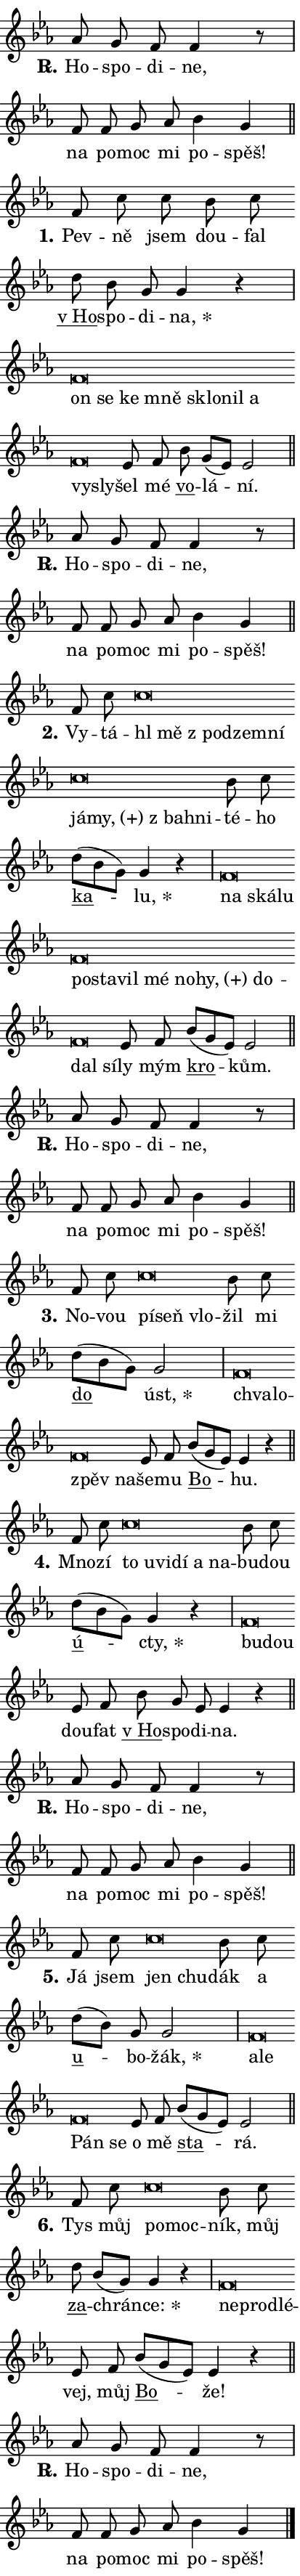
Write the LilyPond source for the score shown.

\version "2.24.0"
\header { tagline = "" }
\paper {
  indent = 0\cm
  top-margin = 0\cm
  right-margin = 0.13\cm % to fit lyric hyphens
  bottom-margin = 0\cm
  left-margin = 0\cm
  paper-width = 7\cm
  page-breaking = #ly:one-page-breaking
  system-system-spacing.basic-distance = #11
  score-system-spacing.basic-distance = #11
  ragged-last = ##f
}


%% Author: Thomas Morley
%% https://lists.gnu.org/archive/html/lilypond-user/2020-05/msg00002.html
#(define (line-position grob)
"Returns position of @var[grob} in current system:
   @code{'start}, if at first time-step
   @code{'end}, if at last time-step
   @code{'middle} otherwise
"
  (let* ((col (ly:item-get-column grob))
         (ln (ly:grob-object col 'left-neighbor))
         (rn (ly:grob-object col 'right-neighbor))
         (col-to-check-left (if (ly:grob? ln) ln col))
         (col-to-check-right (if (ly:grob? rn) rn col))
         (break-dir-left
           (and
             (ly:grob-property col-to-check-left 'non-musical #f)
             (ly:item-break-dir col-to-check-left)))
         (break-dir-right
           (and
             (ly:grob-property col-to-check-right 'non-musical #f)
             (ly:item-break-dir col-to-check-right))))
        (cond ((eqv? 1 break-dir-left) 'start)
              ((eqv? -1 break-dir-right) 'end)
              (else 'middle))))

#(define (tranparent-at-line-position vctor)
  (lambda (grob)
  "Relying on @code{line-position} select the relevant enry from @var{vctor}.
Used to determine transparency,"
    (case (line-position grob)
      ((end) (not (vector-ref vctor 0)))
      ((middle) (not (vector-ref vctor 1)))
      ((start) (not (vector-ref vctor 2))))))

noteHeadBreakVisibility =
#(define-music-function (break-visibility)(vector?)
"Makes @code{NoteHead}s transparent relying on @var{break-visibility}"
#{
  \override NoteHead.transparent =
    #(tranparent-at-line-position break-visibility)
#})

#(define delete-ledgers-for-transparent-note-heads
  (lambda (grob)
    "Reads whether a @code{NoteHead} is transparent.
If so this @code{NoteHead} is removed from @code{'note-heads} from
@var{grob}, which is supposed to be @code{LedgerLineSpanner}.
As a result ledgers are not printed for this @code{NoteHead}"
    (let* ((nhds-array (ly:grob-object grob 'note-heads))
           (nhds-list
             (if (ly:grob-array? nhds-array)
                 (ly:grob-array->list nhds-array)
                 '()))
           ;; Relies on the transparent-property being done before
           ;; Staff.LedgerLineSpanner.after-line-breaking is executed.
           ;; This is fragile ...
           (to-keep
             (remove
               (lambda (nhd)
                 (ly:grob-property nhd 'transparent #f))
               nhds-list)))
      ;; TODO find a better method to iterate over grob-arrays, similiar
      ;; to filter/remove etc for lists
      ;; For now rebuilt from scratch
      (set! (ly:grob-object grob 'note-heads)  '())
      (for-each
        (lambda (nhd)
          (ly:pointer-group-interface::add-grob grob 'note-heads nhd))
        to-keep))))

squashNotes = {
  \override NoteHead.X-extent = #'(-0.2 . 0.2)
  \override NoteHead.Y-extent = #'(-0.75 . 0)
  \override NoteHead.stencil =
    #(lambda (grob)
       (let ((pos (ly:grob-property grob 'staff-position)))
         (begin
           (if (< pos -7) (display "ERROR: Lower brevis then expected\n") (display ""))
           (if (<= pos -6) ly:text-interface::print ly:note-head::print))))
}
unSquashNotes = {
  \revert NoteHead.X-extent
  \revert NoteHead.Y-extent
  \revert NoteHead.stencil
}

hideNotes = \noteHeadBreakVisibility #begin-of-line-visible
unHideNotes = \noteHeadBreakVisibility #all-visible

% work-around for resetting accidentals
% https://lilypond.org/doc/v2.23/Documentation/notation/displaying-rhythms#unmetered-music
cadenzaMeasure = {
  \cadenzaOff
  \partial 1024 s1024
  \cadenzaOn
}

#(define-markup-command (accent layout props text) (markup?)
  "Underline accented syllable"
  (interpret-markup layout props
    #{\markup \override #'(offset . 4.3) \underline { #text }#}))

responsum = \markup \concat {
  "R" \hspace #-1.05 \path #0.1 #'((moveto 0 0.07) (lineto 0.9 0.8)) \hspace #0.05 "."
}

spaceSize = #0.6828661417322834 % exact space size for TeX Gyre Schola

\layout {
  \context {
    \Staff
    \remove "Time_signature_engraver"
    \override LedgerLineSpanner.after-line-breaking = #delete-ledgers-for-transparent-note-heads
  }
  \context {
    \Lyrics {
      \override LyricSpace.minimum-distance = \spaceSize
      \override LyricText.font-name = #"TeX Gyre Schola"
      \override LyricText.font-size = 1
      \override StanzaNumber.font-name = #"TeX Gyre Schola Bold"
      \override StanzaNumber.font-size = 1
    }
  }
  \context {
    \Score 
    \override NoteHead.text =
      #(lambda (grob) 
        (let ((pos (ly:grob-property grob 'staff-position)))
          #{\markup {
            \combine
              \halign #-0.55 \raise #(if (= pos -6) 0 0.5) \override #'(thickness . 2) \draw-line #'(3.2 . 0)
              \musicglyph "noteheads.sM1"
          }#}))
  }
}

% magnetic-lyrics.ily
%
%   written by
%     Jean Abou Samra <jean@abou-samra.fr>
%     Werner Lemberg <wl@gnu.org>
%
%   adapted by
%     Jiri Hon <jiri.hon@gmail.com>
%
% Version 2022-Apr-15

% https://www.mail-archive.com/lilypond-user@gnu.org/msg149350.html

#(define (Left_hyphen_pointer_engraver context)
   "Collect syllable-hyphen-syllable occurrences in lyrics and store
them in properties.  This engraver only looks to the left.  For
example, if the lyrics input is @code{foo -- bar}, it does the
following.

@itemize @bullet
@item
Set the @code{text} property of the @code{LyricHyphen} grob between
@q{foo} and @q{bar} to @code{foo}.

@item
Set the @code{left-hyphen} property of the @code{LyricText} grob with
text @q{foo} to the @code{LyricHyphen} grob between @q{foo} and
@q{bar}.
@end itemize

Use this auxiliary engraver in combination with the
@code{lyric-@/text::@/apply-@/magnetic-@/offset!} hook."
   (let ((hyphen #f)
         (text #f))
     (make-engraver
      (acknowledgers
       ((lyric-syllable-interface engraver grob source-engraver)
        (set! text grob)))
      (end-acknowledgers
       ((lyric-hyphen-interface engraver grob source-engraver)
        ;(when (not (grob::has-interface grob 'lyric-space-interface))
          (set! hyphen grob)));)
      ((stop-translation-timestep engraver)
       (when (and text hyphen)
         (ly:grob-set-object! text 'left-hyphen hyphen))
       (set! text #f)
       (set! hyphen #f)))))

#(define (lyric-text::apply-magnetic-offset! grob)
   "If the space between two syllables is less than the value in
property @code{LyricText@/.details@/.squash-threshold}, move the right
syllable to the left so that it gets concatenated with the left
syllable.

Use this function as a hook for
@code{LyricText@/.after-@/line-@/breaking} if the
@code{Left_@/hyphen_@/pointer_@/engraver} is active."
   (let ((hyphen (ly:grob-object grob 'left-hyphen #f)))
     (when hyphen
       (let ((left-text (ly:spanner-bound hyphen LEFT)))
         (when (grob::has-interface left-text 'lyric-syllable-interface)
           (let* ((common (ly:grob-common-refpoint grob left-text X))
                  (this-x-ext (ly:grob-extent grob common X))
                  (left-x-ext
                   (begin
                     ;; Trigger magnetism for left-text.
                     (ly:grob-property left-text 'after-line-breaking)
                     (ly:grob-extent left-text common X)))
                  ;; `delta` is the gap width between two syllables.
                  (delta (- (interval-start this-x-ext)
                            (interval-end left-x-ext)))
                  (details (ly:grob-property grob 'details))
                  (threshold (assoc-get 'squash-threshold details 0.2)))
             (when (< delta threshold)
               (let* (;; We have to manipulate the input text so that
                      ;; ligatures crossing syllable boundaries are not
                      ;; disabled.  For languages based on the Latin
                      ;; script this is essentially a beautification.
                      ;; However, for non-Western scripts it can be a
                      ;; necessity.
                      (lt (ly:grob-property left-text 'text))
                      (rt (ly:grob-property grob 'text))
                      (is-space (grob::has-interface hyphen 'lyric-space-interface))
                      (space (if is-space " " ""))
                      (extra-delta (if is-space spaceSize 0))
                      ;; Append new syllable.
                      (ltrt-space (if (and (string? lt) (string? rt))
                                (string-append lt space rt)
                                (make-concat-markup (list lt space rt))))
                      ;; Right-align `ltrt` to the right side.
                      (ltrt-space-markup (grob-interpret-markup
                               grob
                               (make-translate-markup
                                (cons (interval-length this-x-ext) 0)
                                (make-right-align-markup ltrt-space)))))
                 (begin
                   ;; Don't print `left-text`.
                   (ly:grob-set-property! left-text 'stencil #f)
                   ;; Set text and stencil (which holds all collected
                   ;; syllables so far) and shift it to the left.
                   (ly:grob-set-property! grob 'text ltrt-space)
                   (ly:grob-set-property! grob 'stencil ltrt-space-markup)
                   (ly:grob-translate-axis! grob (- (- delta extra-delta)) X))))))))))


#(define (lyric-hyphen::displace-bounds-first grob)
   ;; Make very sure this callback isn't triggered too early.
   (let ((left (ly:spanner-bound grob LEFT))
         (right (ly:spanner-bound grob RIGHT)))
     (ly:grob-property left 'after-line-breaking)
     (ly:grob-property right 'after-line-breaking)
     (ly:lyric-hyphen::print grob)))

squashThreshold = #0.4

\layout {
  \context {
    \Lyrics
    \consists #Left_hyphen_pointer_engraver
    \override LyricText.after-line-breaking =
      #lyric-text::apply-magnetic-offset!
    \override LyricHyphen.stencil = #lyric-hyphen::displace-bounds-first
    \override LyricText.details.squash-threshold = \squashThreshold
    \override LyricHyphen.minimum-distance = 0
    \override LyricHyphen.minimum-length = \squashThreshold
  }
}

squashText = \override LyricText.details.squash-threshold = 9999
unSquashText = \override LyricText.details.squash-threshold = \squashThreshold

leftText = \override LyricText.self-alignment-X = #LEFT
unLeftText = \revert LyricText.self-alignment-X

starOffset = #(lambda (grob) 
                (let ((x_offset (ly:self-alignment-interface::aligned-on-x-parent grob)))
                  (if (= x_offset 0) 0 (+ x_offset 1.2))))

star = #(define-music-function (syllable)(string?)
"Append star separator at the end of a syllable"
#{
  \once \override LyricText.X-offset = #starOffset
  \lyricmode { \markup {
    #syllable
    \override #'((font-name . "TeX Gyre Schola Bold")) \hspace #0.2 \lower #0.65 \larger "*"
  } }
#})

starAccent = #(define-music-function (syllable)(string?)
"Append star separator at the end of a syllable and make accent"
#{
  \once \override LyricText.X-offset = #starOffset
  \lyricmode { \markup {
    \accent #syllable
    \override #'((font-name . "TeX Gyre Schola Bold")) \hspace #0.2 \lower #0.65 \larger "*"
  } }
#})

breath = #(define-music-function (syllable)(string?)
"Append breathing indicator at the end of a syllable"
#{
  \lyricmode { \markup { #syllable "+" } }
#})

optionalBreath = #(define-music-function (syllable)(string?)
"Append optional breathing indicator at the end of a syllable"
#{
  \lyricmode { \markup { #syllable "(+)" } }
#})


\score {
    <<
        \new Voice = "melody" { \cadenzaOn \key es \major \relative { as'8 g f f4 r8 \cadenzaMeasure \bar "|" f8 f g as bes4 g \cadenzaMeasure \bar "||" \break } }
        \new Lyrics \lyricsto "melody" { \lyricmode { \set stanza = \responsum
Ho -- spo -- di -- ne, na po -- moc mi po -- spěš! } }
    >>
    \layout {}
}

\score {
    <<
        \new Voice = "melody" { \cadenzaOn \key es \major \relative { f'8 c' \bar "" c bes8 c \bar "" d bes g g4 r \cadenzaMeasure \bar "|" \squashNotes f\breve*1/16 \hideNotes \breve*1/16 \bar "" \breve*1/16 \bar "" \breve*1/16 \bar "" \breve*1/16 \bar "" \breve*1/16 \bar "" \breve*1/16 \bar "" \breve*1/16 \breve*1/16 \bar "" \unHideNotes \unSquashNotes es8 f \bar "" bes g[( es)] es2 \cadenzaMeasure \bar "||" \break } }
        \new Lyrics \lyricsto "melody" { \lyricmode { \set stanza = "1."
Pev -- ně jsem dou -- fal \markup \accent "v Ho" -- spo -- di -- \star na, \leftText on \squashText se ke mně sklo -- nil a vy -- sly -- \unLeftText \unSquashText šel mé \markup \accent vo -- lá -- ní. } }
    >>
    \layout {}
}

\score {
    <<
        \new Voice = "melody" { \cadenzaOn \key es \major \relative { as'8 g f f4 r8 \cadenzaMeasure \bar "|" f8 f g as bes4 g \cadenzaMeasure \bar "||" \break } }
        \new Lyrics \lyricsto "melody" { \lyricmode { \set stanza = \responsum
Ho -- spo -- di -- ne, na po -- moc mi po -- spěš! } }
    >>
    \layout {}
}

\score {
    <<
        \new Voice = "melody" { \cadenzaOn \key es \major \relative { f'8 c' \bar "" \squashNotes c\breve*1/16 \hideNotes \breve*1/16 \bar "" \breve*1/16 \bar "" \breve*1/16 \bar "" \breve*1/16 \bar "" \breve*1/16 \bar "" \breve*1/16 \bar "" \breve*1/16 \breve*1/16 \bar "" \unHideNotes \unSquashNotes bes8 c \bar "" d[( bes g)] g4 r \cadenzaMeasure \bar "|" \squashNotes f\breve*1/16 \hideNotes \breve*1/16 \bar "" \breve*1/16 \bar "" \breve*1/16 \bar "" \breve*1/16 \bar "" \breve*1/16 \bar "" \breve*1/16 \bar "" \breve*1/16 \bar "" \breve*1/16 \bar "" \breve*1/16 \bar "" \breve*1/16 \breve*1/16 \bar "" \unHideNotes \unSquashNotes es8 f \bar "" bes[( g es)] es2 \cadenzaMeasure \bar "||" \break } }
        \new Lyrics \lyricsto "melody" { \lyricmode { \set stanza = "2."
Vy -- tá -- \leftText hl \squashText mě "z pod" -- zem -- ní já -- \optionalBreath my, "z ba" -- hni -- \unLeftText \unSquashText té -- ho \markup \accent ka -- \star lu, \leftText na \squashText ská -- lu po -- sta -- vil mé no -- \optionalBreath hy, do -- dal sí -- \unLeftText \unSquashText ly mým \markup \accent kro -- kům. } }
    >>
    \layout {}
}

\score {
    <<
        \new Voice = "melody" { \cadenzaOn \key es \major \relative { as'8 g f f4 r8 \cadenzaMeasure \bar "|" f8 f g as bes4 g \cadenzaMeasure \bar "||" \break } }
        \new Lyrics \lyricsto "melody" { \lyricmode { \set stanza = \responsum
Ho -- spo -- di -- ne, na po -- moc mi po -- spěš! } }
    >>
    \layout {}
}

\score {
    <<
        \new Voice = "melody" { \cadenzaOn \key es \major \relative { f'8 c' \bar "" \squashNotes c\breve*1/16 \hideNotes \breve*1/16 \breve*1/16 \bar "" \unHideNotes \unSquashNotes bes8 c \bar "" d[( bes g)] g2 \cadenzaMeasure \bar "|" \squashNotes f\breve*1/16 \hideNotes \breve*1/16 \bar "" \breve*1/16 \breve*1/16 \bar "" \unHideNotes \unSquashNotes es8 f \bar "" bes[( g es)] es4 r \cadenzaMeasure \bar "||" \break } }
        \new Lyrics \lyricsto "melody" { \lyricmode { \set stanza = "3."
No -- vou \leftText pí -- \squashText seň vlo -- \unLeftText \unSquashText žil mi \markup \accent do \star úst, \leftText chva -- \squashText lo -- zpěv na -- \unLeftText \unSquashText še -- mu \markup \accent Bo -- hu. } }
    >>
    \layout {}
}

\score {
    <<
        \new Voice = "melody" { \cadenzaOn \key es \major \relative { f'8 c' \bar "" \squashNotes c\breve*1/16 \hideNotes \breve*1/16 \bar "" \breve*1/16 \bar "" \breve*1/16 \bar "" \breve*1/16 \breve*1/16 \bar "" \unHideNotes \unSquashNotes bes8 c \bar "" d[( bes g)] g4 r \cadenzaMeasure \bar "|" \squashNotes f\breve*1/16 \hideNotes \breve*1/16 \bar "" \unHideNotes \unSquashNotes es8 f \bar "" bes g es es4 r \cadenzaMeasure \bar "||" \break } }
        \new Lyrics \lyricsto "melody" { \lyricmode { \set stanza = "4."
Mno -- zí \leftText to \squashText u -- vi -- dí a na -- \unLeftText \unSquashText bu -- dou \markup \accent ú -- \star cty, \leftText bu -- \squashText dou \unLeftText \unSquashText dou -- fat \markup \accent "v Ho" -- spo -- di -- na. } }
    >>
    \layout {}
}

\score {
    <<
        \new Voice = "melody" { \cadenzaOn \key es \major \relative { as'8 g f f4 r8 \cadenzaMeasure \bar "|" f8 f g as bes4 g \cadenzaMeasure \bar "||" \break } }
        \new Lyrics \lyricsto "melody" { \lyricmode { \set stanza = \responsum
Ho -- spo -- di -- ne, na po -- moc mi po -- spěš! } }
    >>
    \layout {}
}

\score {
    <<
        \new Voice = "melody" { \cadenzaOn \key es \major \relative { f'8 c' \bar "" \squashNotes c\breve*1/16 \hideNotes \breve*1/16 \bar "" \unHideNotes \unSquashNotes bes8 c \bar "" d[( bes)] g g2 \cadenzaMeasure \bar "|" \squashNotes f\breve*1/16 \hideNotes \breve*1/16 \bar "" \breve*1/16 \breve*1/16 \bar "" \unHideNotes \unSquashNotes es8 f \bar "" bes[( g es)] es2 \cadenzaMeasure \bar "||" \break } }
        \new Lyrics \lyricsto "melody" { \lyricmode { \set stanza = "5."
Já jsem \leftText jen \squashText chu -- \unLeftText \unSquashText dák a \markup \accent u -- bo -- \star žák, \leftText a -- \squashText le Pán se \unLeftText \unSquashText o mě \markup \accent sta -- rá. } }
    >>
    \layout {}
}

\score {
    <<
        \new Voice = "melody" { \cadenzaOn \key es \major \relative { f'8 c' \bar "" \squashNotes c\breve*1/16 \hideNotes \breve*1/16 \bar "" \unHideNotes \unSquashNotes bes8 c \bar "" d bes[( g)] g4 r \cadenzaMeasure \bar "|" \squashNotes f\breve*1/16 \hideNotes \breve*1/16 \breve*1/16 \bar "" \unHideNotes \unSquashNotes es8 f \bar "" bes[( g es)] es4 r \cadenzaMeasure \bar "||" \break } }
        \new Lyrics \lyricsto "melody" { \lyricmode { \set stanza = "6."
Tys můj \leftText po -- \squashText moc -- \unLeftText \unSquashText ník, můj \markup \accent za -- chrán -- \star ce: \leftText ne -- \squashText pro -- dlé -- \unLeftText \unSquashText vej, můj \markup \accent Bo -- že! } }
    >>
    \layout {}
}

\score {
    <<
        \new Voice = "melody" { \cadenzaOn \key es \major \relative { as'8 g f f4 r8 \cadenzaMeasure \bar "|" f8 f g as bes4 g \cadenzaMeasure \bar "||" \break } \bar "|." }
        \new Lyrics \lyricsto "melody" { \lyricmode { \set stanza = \responsum
Ho -- spo -- di -- ne, na po -- moc mi po -- spěš! } }
    >>
    \layout {}
}
